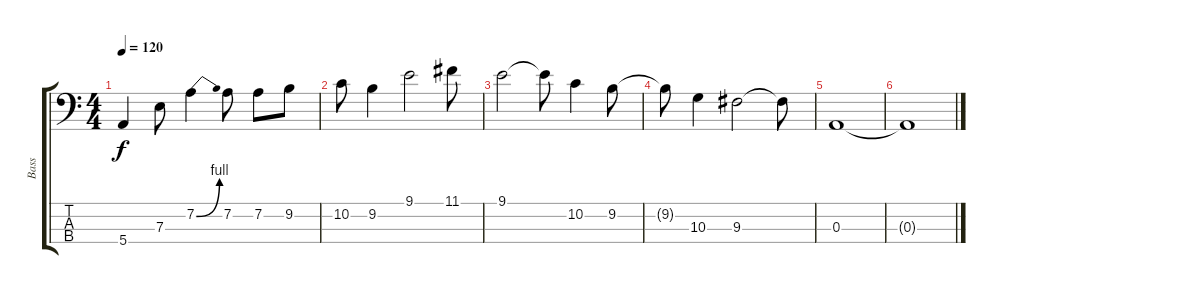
\track ("Bass" "Bass") {instrument fretlessbass}
\staff {score tabs}
\tuning (G2 D2 A1 E1) {hide}
\ts (4 4)
\tempo 120
\clef f4
\ks c
5.4.4{dy f} 7.3.8 7.2{be (bend 0 0 60 4)}.4 7.2.8 7.2.8 9.2.8 |
10.2.8 9.2.4 9.1.2 11.1.8 |
9.1.2 9.1{t}.8 10.2.4 9.2.8 |
9.2{t}.8 10.3.4 9.3.2 9.3{t}.8 |
0.3.1 |
0.3{t}.1
